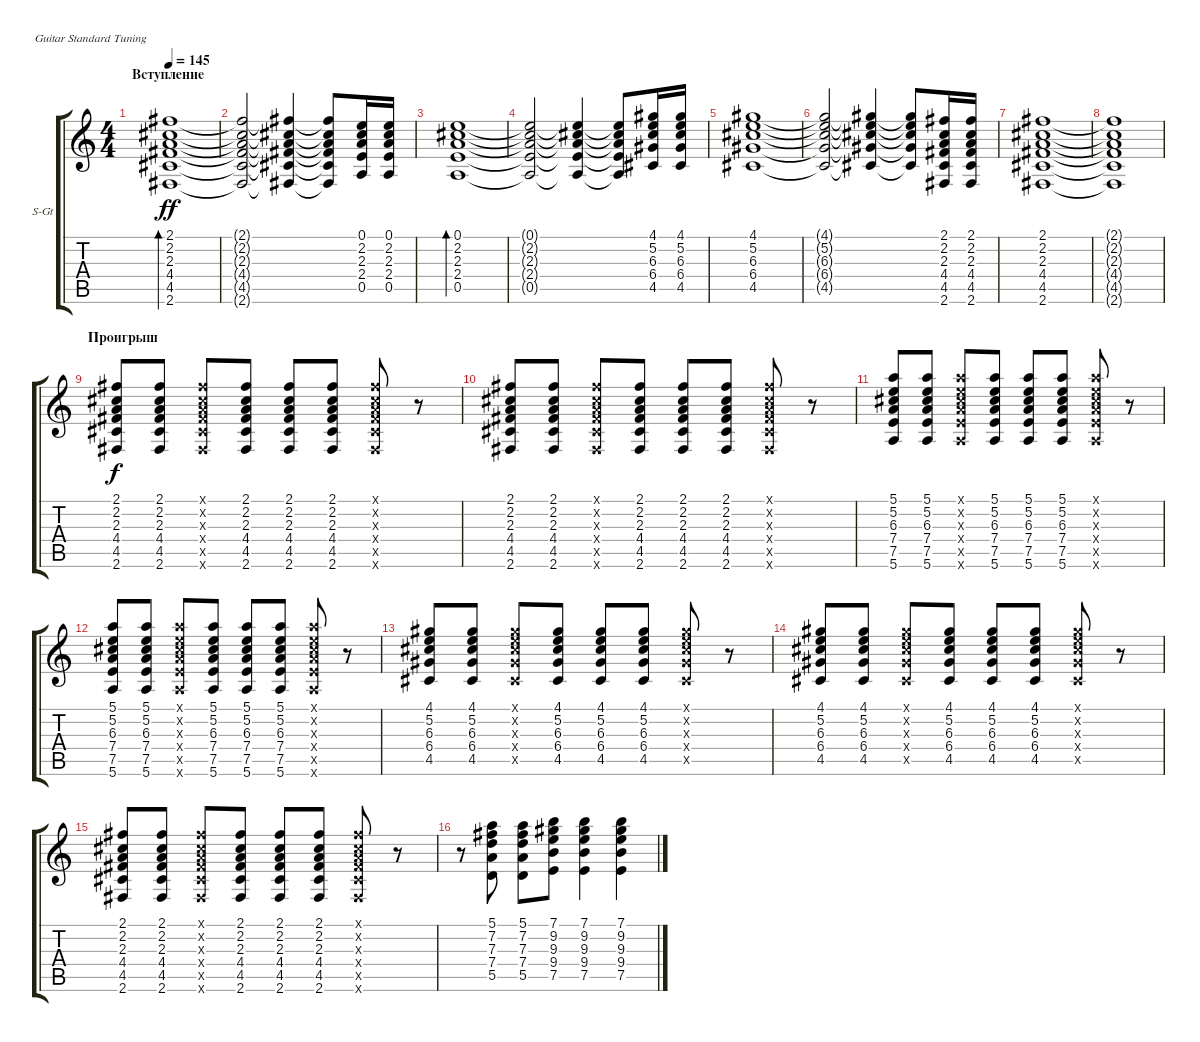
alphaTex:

\defaultSystemsLayout 4
\bracketExtendMode groupsimilarinstruments
\firstSystemTrackNameOrientation horizontal
\otherSystemsTrackNameOrientation horizontal
\track ("Steel Guitar" "S-Gt") {instrument acousticguitarsteel}
\staff {score tabs}
\tuning (E4 B3 G3 D3 A2 E2)
\ts (4 4)
\section ("" "Вступление")
\tempo 145
\clef g2
\scale
0.485477
\ks c
(2.6 2.1 2.2 2.3 4.4 4.5).1{bd 132 dy ff instrument acousticguitarsteel} |
\scale
0.257261 (2.6{t} 2.1{t} 2.2{t} 2.3{t} 4.4{t} 4.5{t}).2 (2.6{t} 2.1{t} 2.2{t} 2.3{t} 4.4{t} 4.5{t}).4 (2.6{t} 2.1{t} 2.2{t} 2.3{t} 4.4{t} 4.5{t}).8 (0.5 0.1 2.2 2.3 2.4).16 (0.5 0.1 2.2 2.3 2.4).16 |
\scale
0.257261 (0.5 0.1 2.2 2.3 2.4).1{bd 129} |
\scale
0.333333 (0.5{t} 0.1{t} 2.2{t} 2.3{t} 2.4{t}).2 (0.5{t} 0.1{t} 2.2{t} 2.3{t} 2.4{t}).4 (0.5{t} 0.1{t} 2.2{t} 2.3{t} 2.4{t}).8 (4.5 4.1 5.2 6.3 6.4).16 (4.5 4.1 5.2 6.3 6.4).16 |
\scale
0.333333 (4.5 4.1 5.2 6.3 6.4).1 |
\scale
0.333333 (4.5{t} 4.1{t} 5.2{t} 6.3{t} 6.4{t}).2 (4.5{t} 4.1{t} 5.2{t} 6.3{t} 6.4{t}).4 (4.5{t} 4.1{t} 5.2{t} 6.3{t} 6.4{t}).8 (2.6 2.1 2.2 2.3 4.4 4.5).16 (2.6 2.1 2.2 2.3 4.4 4.5).16 |
\scale
0.333333 (2.6 2.1 2.2 2.3 4.4 4.5).1 |
\scale
0.333333 (2.6{t} 2.1{t} 2.2{t} 2.3{t} 4.4{t} 4.5{t}).1 |
\section ("" "Проигрыш")
\scale
0.333333 (2.6 2.1 2.2 2.3 4.4 4.5).8{dy f} (2.6 2.1 2.2 2.3 4.4 4.5).8 (2.6{x} 2.1{x} 2.2{x} 2.3{x} 4.4{x} 4.5{x}).8 (2.6 2.1 2.2 2.3 4.5 4.4).8 (2.6 2.1 2.2 2.3 4.4 4.5).8 (2.6 2.1 2.2 2.3 4.4 4.5).8 (2.6{x} 2.1{x} 2.2{x} 2.3{x} 4.4{x} 4.5{x}).8 r.8 |
\scale
0.333333 (2.6 2.1 2.2 2.3 4.4 4.5).8 (2.6 2.1 2.2 2.3 4.4 4.5).8 (2.6{x} 2.1{x} 2.2{x} 2.3{x} 4.4{x} 4.5{x}).8 (2.6 2.1 2.2 2.3 4.5 4.4).8 (2.6 2.1 2.2 2.3 4.4 4.5).8 (2.6 2.1 2.2 2.3 4.4 4.5).8 (2.6{x} 2.1{x} 2.2{x} 2.3{x} 4.4{x} 4.5{x}).8 r.8 |
\scale
0.333333 (5.6 5.1 5.2 6.3 7.4 7.5).8 (5.6 5.1 5.2 6.3 7.4 7.5).8 (5.6{x} 5.1{x} 5.2{x} 6.3{x} 7.4{x} 7.5{x}).8 (5.6 5.1 5.2 6.3 7.4 7.5).8 (5.6 5.1 5.2 6.3 7.4 7.5).8 (5.6 5.1 5.2 6.3 7.4 7.5).8 (5.6{x} 5.1{x} 5.2{x} 6.3{x} 7.4{x} 7.5{x}).8 r.8 |
\scale
0.333333 (5.6 5.1 5.2 6.3 7.4 7.5).8 (5.6 5.1 5.2 6.3 7.4 7.5).8 (5.6{x} 5.1{x} 5.2{x} 6.3{x} 7.4{x} 7.5{x}).8 (5.6 5.1 5.2 6.3 7.4 7.5).8 (5.6 5.1 5.2 6.3 7.4 7.5).8 (5.6 5.1 5.2 6.3 7.4 7.5).8 (5.6{x} 5.1{x} 5.2{x} 6.3{x} 7.4{x} 7.5{x}).8 r.8 |
(4.5 4.1 5.2 6.3 6.4).8 (4.5 4.1 5.2 6.3 6.4).8 (4.5{x} 4.1{x} 5.2{x} 6.3{x} 6.4{x}).8 (4.5 4.1 5.2 6.3 6.4).8 (4.5 4.1 5.2 6.3 6.4).8 (4.5 4.1 5.2 6.3 6.4).8 (4.5{x} 4.1{x} 5.2{x} 6.3{x} 6.4{x}).8 r.8 |
(4.5 4.1 5.2 6.3 6.4).8 (4.5 4.1 5.2 6.3 6.4).8 (4.5{x} 4.1{x} 5.2{x} 6.3{x} 6.4{x}).8 (4.5 4.1 5.2 6.3 6.4).8 (4.5 4.1 5.2 6.3 6.4).8 (4.5 4.1 5.2 6.3 6.4).8 (4.5{x} 4.1{x} 5.2{x} 6.3{x} 6.4{x}).8 r.8 |
(2.6 2.1 2.2 2.3 4.4 4.5).8 (2.6 2.1 2.2 2.3 4.4 4.5).8 (2.6{x} 2.1{x} 2.2{x} 2.3{x} 4.4{x} 4.5{x}).8 (2.6 2.1 2.2 2.3 4.5 4.4).8 (2.6 2.1 2.2 2.3 4.4 4.5).8 (2.6 2.1 2.2 2.3 4.4 4.5).8 (2.6{x} 2.1{x} 2.2{x} 2.3{x} 4.4{x} 4.5{x}).8 r.8 |
r.8 (5.5 5.1 7.2 7.3 7.4).8 (5.5 5.1 7.2 7.3 7.4).8 (7.5 7.1 9.2 9.3 9.4).8 (7.5 9.3 9.4 7.1 9.2).4 (7.5 7.1 9.2 9.3 9.4).4
